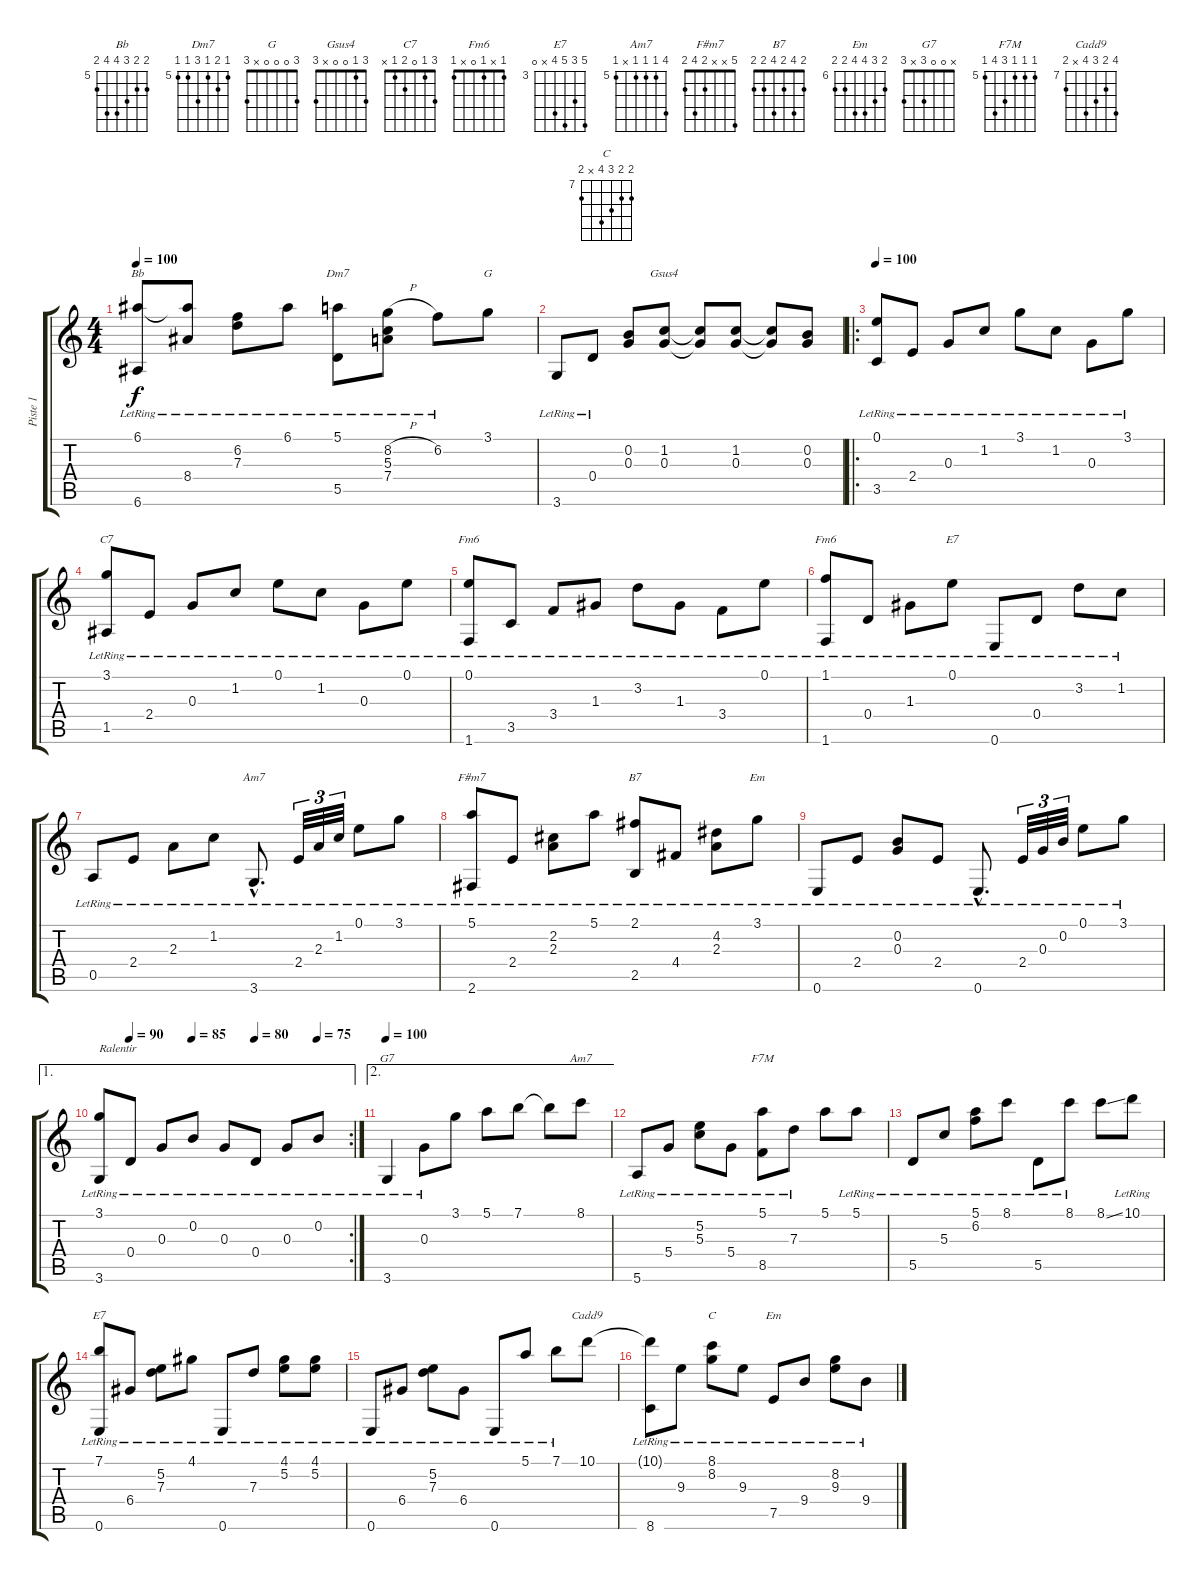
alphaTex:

\track ("Piste 1" "Piste 1") {instrument acousticguitarnylon}
\staff {score tabs}
\tuning (E4 B3 G3 D3 A2 E2) {hide}
\chord ("Bb" 6 6 7 8 8 6) {firstfret 5}
\chord ("Dm7" 5 6 5 7 5 5) {firstfret 5}
\chord ("G" 3 0 0 0 x 3)
\chord ("Gsus4" 3 1 0 0 x 3)
\chord ("C7" 3 1 0 2 1 x)
\chord ("Fm6" 1 3 1 3 3 1)
\chord ("Fm6" 1 x 1 0 x 1)
\chord ("E7" 0 3 1 0 2 0)
\chord ("Am7" 0 1 2 2 x 3)
\chord ("F#m7" 5 x x 2 4 2)
\chord ("B7" 2 4 2 4 2 2)
\chord ("Em" 3 0 0 2 2 0)
\chord ("G7" x 0 0 3 x 3)
\chord ("Am7" 8 5 5 5 x 5) {firstfret 5}
\chord ("F7M" 5 5 5 7 8 5) {firstfret 5}
\chord ("E7" 7 5 7 6 x 0) {firstfret 3}
\chord ("Cadd9" 10 8 9 10 x 8) {firstfret 7}
\chord ("C" 8 8 9 10 x 8) {firstfret 7}
\chord ("Em" 7 8 9 9 7 7) {firstfret 6}
\ts (4 4)
\tempo 100
\clef g2
\ks c
(6.1 6.6{lr}).8{ch "Bb" dy f} (6.1{t} 8.4{lr}).8 (6.2{lr} 7.3{lr}).8 6.1{lr}.8 (5.1 5.5{lr}).8{ch "Dm7"} (8.2{h} 5.3{lr} 7.4{lr}).8 6.2{lr}.8 3.1.8{ch "G"} |
3.6{lr}.8 0.4{lr}.8 (0.2 0.3).8 (1.2 0.3).8{ch "Gsus4"} (1.2{t} 0.3{t}).8 (1.2 0.3).8 (1.2{t} 0.3{t}).8 (0.2 0.3).8 |
\ro
\tempo 100
(0.1{lr} 3.5{lr}).8 2.4{lr}.8 0.3{lr}.8 1.2{lr}.8 3.1{lr}.8 1.2{lr}.8 0.3{lr}.8 3.1{lr}.8 |
(3.1{lr} 1.5{lr}).8{ch "C7"} 2.4{lr}.8 0.3{lr}.8 1.2{lr}.8 0.1{lr}.8 1.2{lr}.8 0.3{lr}.8 0.1{lr}.8 |
(0.1{lr} 1.6{lr}).8{ch "Fm6"} 3.5{lr}.8 3.4{lr}.8 1.3{lr}.8 3.2{lr}.8 1.3{lr}.8 3.4{lr}.8 0.1{lr}.8 |
(1.1{lr} 1.6{lr}).8{ch "Fm6"} 0.4{lr}.8 1.3{lr}.8 0.1{lr}.8{ch "E7"} 0.6{lr}.8 0.4{lr}.8 3.2{lr}.8 1.2{lr}.8 |
0.5{lr}.8 2.4{lr}.8 2.3{lr}.8 1.2{lr}.8 3.6{hac lr}.8{d ch "Am7"} 2.4{lr}.32{tu (3 2)} 2.3{lr}.32{tu (3 2)} 1.2{lr}.32{tu (3 2)} 0.1{lr}.8 3.1{lr}.8 |
(5.1{lr} 2.6{lr}).8{ch "F#m7"} 2.4{lr}.8 (2.2{lr} 2.3{lr}).8 5.1{lr}.8 (2.1{lr} 2.5{lr}).8{ch "B7"} 4.4{lr}.8 (4.2{lr} 2.3{lr}).8 3.1{lr}.8{ch "Em"} |
0.6{lr}.8 2.4{lr}.8 (0.2{lr} 0.3{lr}).8 2.4{lr}.8 0.6{hac lr}.8{d} 2.4{lr}.32{tu (3 2)} 0.3{lr}.32{tu (3 2)} 0.2{lr}.32{tu (3 2)} 0.1{lr}.8 3.1{lr}.8 |
\ae 1
\rc 2
\tempo (90 0.125)
\tempo (85 0.375)
\tempo (80 0.625)
\tempo (75 0.875)
(3.1{lr} 3.6{lr}).8{txt "Ralentir"} 0.4{lr}.8 0.3{lr}.8 0.2{lr}.8 0.3{lr}.8 0.4{lr}.8 0.3{lr}.8 0.2{lr}.8 |
\ae 2
\tempo 100
3.6{lr}.4{ch "G7"} 0.3{lr}.8 3.1.8 5.1.8 7.1.8 7.1{t}.8 8.1.8{ch "Am7"} |
5.6{lr}.8 5.4{lr}.8 (5.2{lr} 5.3{lr}).8 5.4{lr}.8 (5.1{lr} 8.5{lr}).8{ch "F7M"} 7.3{lr}.8 5.1.8 5.1{lr}.8 |
5.5{lr}.8 5.3{lr}.8 (5.1 6.2{lr}).8 8.1{lr}.8 5.5{lr}.8 8.1{lr}.8 8.1{ss}.8 10.1{lr}.8 |
(7.1{lr} 0.6{lr}).8{ch "E7"} 6.4{lr}.8 (5.2{lr} 7.3{lr}).8 4.1{lr}.8 0.6{lr}.8 7.3{lr}.8 (4.1 5.2{lr}).8 (4.1{lr} 5.2).8 |
0.6{lr}.8 6.4{lr}.8 (5.2{lr} 7.3{lr}).8 6.4{lr}.8 0.6{lr}.8 5.1{lr}.8 7.1{lr}.8 10.1.8{ch "Cadd9"} |
(10.1{t} 8.6{lr}).8 9.3{lr}.8 (8.1{lr} 8.2{lr}).8{ch "C"} 9.3{lr}.8 7.5{lr}.8{ch "Em"} 9.4{lr}.8 (8.2{lr} 9.3{lr}).8 9.4{lr}.8
